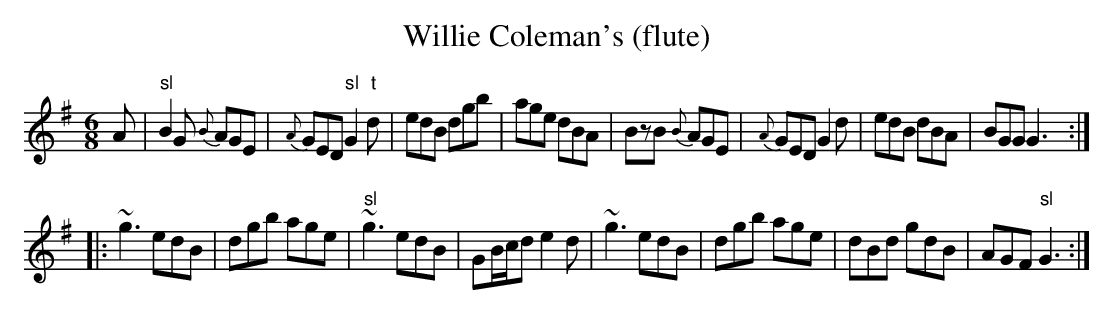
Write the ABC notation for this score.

X:1
T: Willie Coleman's (flute)
M: 6/8
L: 1/8
K: G
A |\
"sl"B2G {B}AGE | {A}GED  "sl"G2"t"d | edB dgb | "^"age "^"dBA |\
 "^"BzB {B}AGE | {A}GED      G2d    | edB dBA |    BGG    G3 :|
|:\
~g3 edB | dgb "^"age | "sl"~g3 edB | GB/c/d     e2d |\
~g3 edB | dgb "^"age |     dBd gdB | "^"AGF "sl"G3 :|
